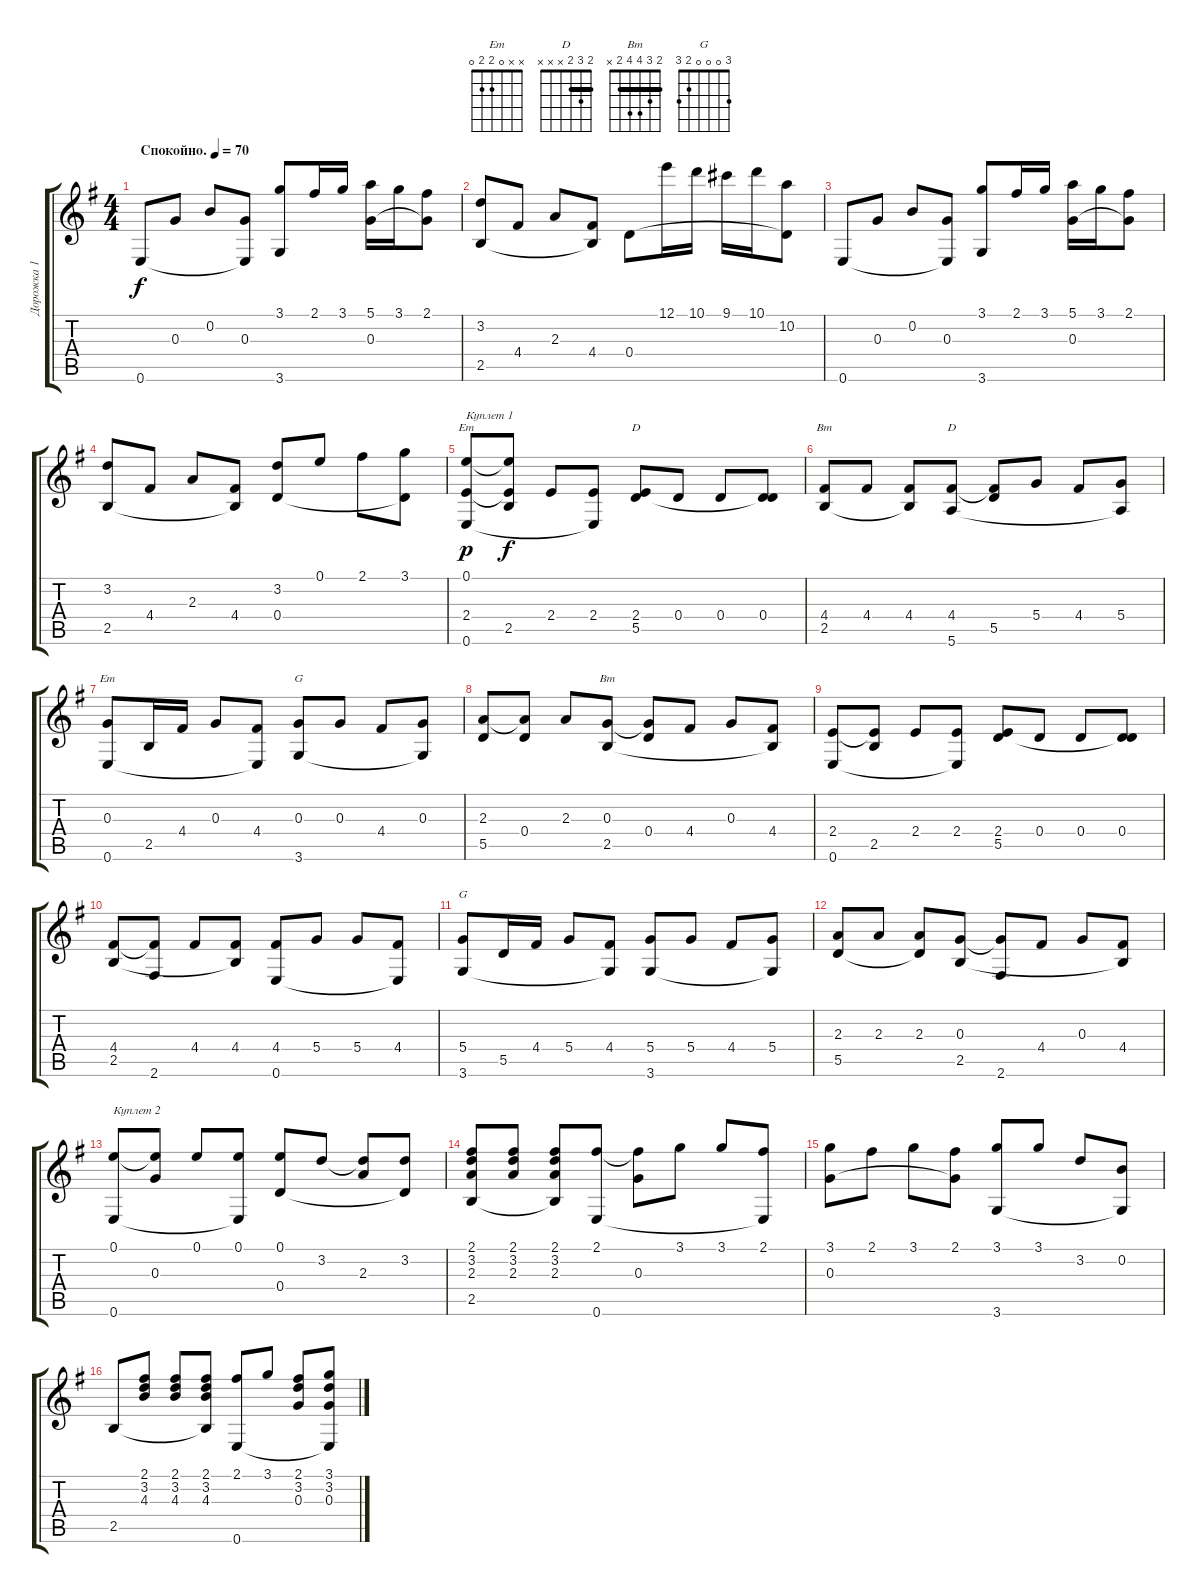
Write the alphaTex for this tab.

\track ("Дорожка 1" "Дорожка 1") {instrument acousticguitarnylon}
\staff {score tabs}
\tuning (E4 B3 G3 D3 A2 E2) {hide}
\chord ("Em" 0 0 x 2 2 0)
\chord ("D" 2 3 2 0 x x) {barre 2}
\chord ("Bm" 2 3 4 4 2 2) {barre 2}
\chord ("D" 2 3 2 x x x) {barre 2}
\chord ("Em" x x 0 2 2 0)
\chord ("G" 3 x 0 x 2 3)
\chord ("Bm" 2 3 4 4 2 x) {barre 2}
\chord ("G" 3 0 0 0 2 3)
\ts (4 4)
\tempo (70 "Спокойно.")
\clef g2
\ks eminor
0.6.8{dy f instrument acousticguitarnylon} 0.3.8 0.2.8 (0.3 0.6{t}).8 (3.1 3.6).8 2.1.16 3.1.16 (5.1 0.3).16 3.1.16 (2.1 0.3{t}).8 |
(3.2 2.5).8 4.4.8 2.3.8 (4.4 2.5{t}).8 0.4.8 12.1.16 10.1.16 9.1.16 10.1.16 (10.2 0.4{t}).8 |
0.6.8 0.3.8 0.2.8 (0.3 0.6{t}).8 (3.1 3.6).8 2.1.16 3.1.16 (5.1 0.3).16 3.1.16 (2.1 0.3{t}).8 |
(3.2 2.5).8 4.4.8 2.3.8 (4.4 2.5{t}).8 (3.2 0.4).8 0.1.8 2.1.8 (3.1 0.4{t}).8 |
(0.1 2.4 0.6).8{ch "Em" txt "Куплет 1" dy p} (0.1{t} 2.4{t} 2.5).8{dy f} 2.4.8 (2.4 0.6{t}).8 (2.4 5.5).8{ch "D"} 0.4.8 0.4.8 (0.4 5.5{t}).8 |
(4.4 2.5).8{ch "Bm"} 4.4.8 (4.4 2.5{t}).8 (4.4 5.6).8{ch "D"} (4.4{t} 5.5).8 5.4.8 4.4.8 (5.4 5.6{t}).8 |
(0.3 0.6).8{ch "Em"} 2.5.16 4.4.16 0.3.8 (4.4 0.6{t}).8 (0.3 3.6).8{ch "G"} 0.3.8 4.4.8 (0.3 3.6{t}).8 |
(2.3 5.5).8 (2.3{t} 0.4).8 2.3.8 (0.3 2.5).8{ch "Bm"} (0.3{t} 0.4).8 4.4.8 0.3.8 (4.4 2.5{t}).8 |
(2.4 0.6).8 (2.4{t} 2.5).8 2.4.8 (2.4 0.6{t}).8 (2.4 5.5).8 0.4.8 0.4.8 (0.4 5.5{t}).8 |
(4.4 2.5).8 (4.4{t} 2.6).8 4.4.8 (4.4 2.5{t}).8 (4.4 0.6).8 5.4.8 5.4.8 (4.4 0.6{t}).8 |
(5.4 3.6).8{ch "G"} 5.5.16 4.4.16 5.4.8 (4.4 3.6{t}).8 (5.4 3.6).8 5.4.8 4.4.8 (5.4 3.6{t}).8 |
(2.3 5.5).8 2.3.8 (2.3 5.5{t}).8 (0.3 2.5).8 (0.3{t} 2.6).8 4.4.8 0.3.8 (4.4 2.5{t}).8 |
(0.1 0.6).8{txt "Куплет 2"} (0.1{t} 0.3).8 0.1.8 (0.1 0.6{t}).8 (0.1 0.4).8 3.2.8 (3.2{t} 2.3).8 (3.2 0.4{t}).8 |
(2.1 3.2 2.3 2.5).8 (2.1 3.2 2.3).8 (2.1 3.2 2.3 2.5{t}).8 (2.1 0.6).8 (2.1{t} 0.3).8 3.1.8 3.1.8 (2.1 0.6{t}).8 |
(3.1 0.3).8 2.1.8 3.1.8 (2.1 0.3{t}).8 (3.1 3.6).8 3.1.8 3.2.8 (0.2 3.6{t}).8 |
2.5.8 (2.1 3.2 4.3).8 (2.1 3.2 4.3).8 (2.1 3.2 4.3 2.5{t}).8 (2.1 0.6).8 3.1.8 (2.1 3.2 0.3).8 (3.1 3.2 0.3 0.6{t}).8
